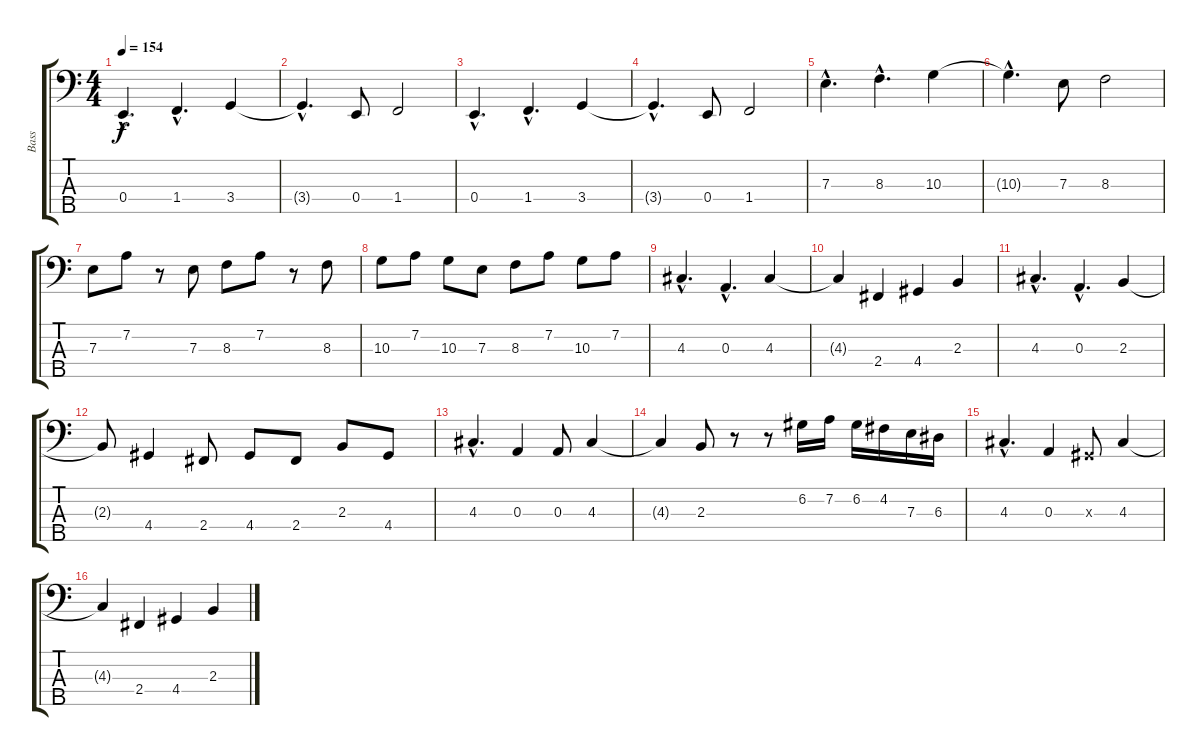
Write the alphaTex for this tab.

\track ("Bass" "Bass") {instrument electricbasspick}
\staff {score tabs}
\tuning (G2 D2 A1 E1 B0) {hide}
\ts (4 4)
\tempo 154
\clef f4
\ks c
0.4{hac}.4{d dy f} 1.4{hac}.4{d} 3.4.4 |
3.4{hac t}.4{d} 0.4.8 1.4.2 |
0.4{hac}.4{d} 1.4{hac}.4{d} 3.4.4 |
3.4{hac t}.4{d} 0.4.8 1.4.2 |
7.3{hac}.4{d} 8.3{hac}.4{d} 10.3.4 |
10.3{hac t}.4{d} 7.3.8 8.3.2 |
7.3.8 7.2.8 r.8 7.3.8 8.3.8 7.2.8 r.8 8.3.8 |
10.3.8 7.2.8 10.3.8 7.3.8 8.3.8 7.2.8 10.3.8 7.2.8 |
4.3{hac}.4{d} 0.3{hac}.4{d} 4.3.4 |
4.3{t}.4 2.4.4 4.4.4 2.3.4 |
4.3{hac}.4{d} 0.3{hac}.4{d} 2.3.4 |
2.3{t}.8 4.4.4 2.4.8 4.4.8 2.4.8 2.3.8 4.4.8 |
4.3{hac}.4{d} 0.3.4 0.3.8 4.3.4 |
4.3{t}.4 2.3.8 r.8 r.8 6.2.16 7.2.16 6.2.16 4.2.16 7.3.16 6.3.16 |
4.3{hac}.4{d} 0.3.4 -1.3{x}.8 4.3.4 |
4.3{t}.4 2.4.4 4.4.4 2.3.4
